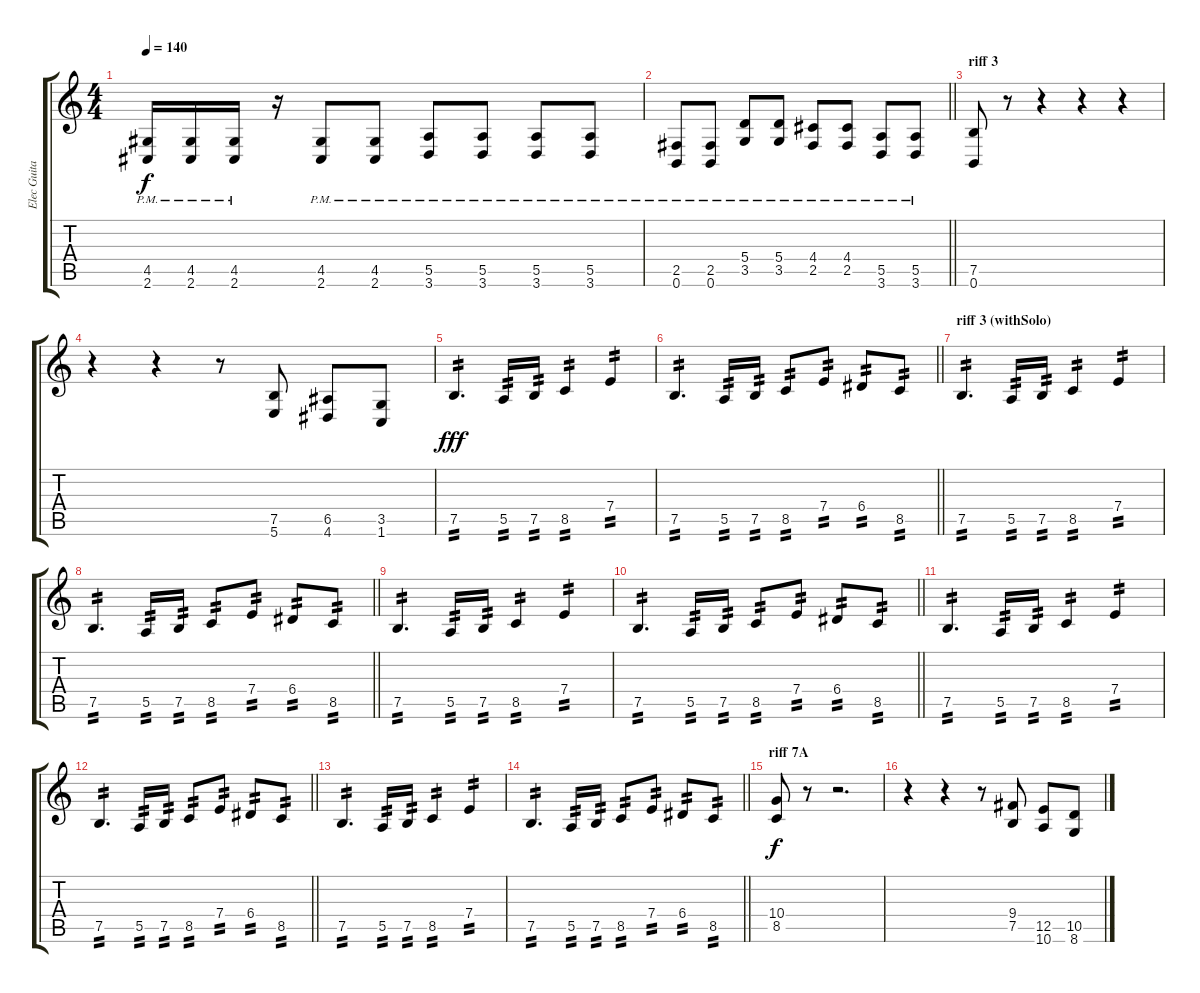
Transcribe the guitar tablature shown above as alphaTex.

\track ("Elec Guitar 2" "Elec Guita") {instrument distortionguitar}
\staff {score tabs}
\tuning (B3 Gb3 D3 A2 E2 B1) {hide}
\ts (4 4)
\tempo 140
\clef g2
\ks c
(4.5{pm} 2.6{pm}).16{dy f} (4.5{pm} 2.6{pm}).16 (4.5{pm} 2.6{pm}).16 r.16 (4.5{pm} 2.6{pm}).8 (4.5{pm} 2.6{pm}).8 (5.5{pm} 3.6{pm}).8 (5.5{pm} 3.6{pm}).8 (5.5{pm} 3.6{pm}).8 (5.5{pm} 3.6{pm}).8 |
\barLineRight lightlight
(2.5{pm} 0.6{pm}).8 (2.5{pm} 0.6{pm}).8 (5.4{pm} 3.5{pm}).8 (5.4{pm} 3.5{pm}).8 (4.4{pm} 2.5{pm}).8 (4.4{pm} 2.5{pm}).8 (5.5{pm} 3.6{pm}).8 (5.5{pm} 3.6{pm}).8 |
\section ("" "riff 3")
(7.5 0.6).8 r.8 r.4 r.4 r.4 |
r.4 r.4 r.8 (7.5 5.6).8 (6.5 4.6).8 (3.5 1.6).8 |
7.5.4{d tp 2 dy fff} 5.5.16{tp 2} 7.5.16{tp 2} 8.5.4{tp 2} 7.4.4{tp 2} |
\barLineRight lightlight
7.5.4{d tp 2} 5.5.16{tp 2} 7.5.16{tp 2} 8.5.8{tp 2} 7.4.8{tp 2} 6.4.8{tp 2} 8.5.8{tp 2} |
\section ("" "riff 3 (withSolo)")
7.5.4{d tp 2} 5.5.16{tp 2} 7.5.16{tp 2} 8.5.4{tp 2} 7.4.4{tp 2} |
\barLineRight lightlight
7.5.4{d tp 2} 5.5.16{tp 2} 7.5.16{tp 2} 8.5.8{tp 2} 7.4.8{tp 2} 6.4.8{tp 2} 8.5.8{tp 2} |
7.5.4{d tp 2} 5.5.16{tp 2} 7.5.16{tp 2} 8.5.4{tp 2} 7.4.4{tp 2} |
\barLineRight lightlight
7.5.4{d tp 2} 5.5.16{tp 2} 7.5.16{tp 2} 8.5.8{tp 2} 7.4.8{tp 2} 6.4.8{tp 2} 8.5.8{tp 2} |
7.5.4{d tp 2} 5.5.16{tp 2} 7.5.16{tp 2} 8.5.4{tp 2} 7.4.4{tp 2} |
\barLineRight lightlight
7.5.4{d tp 2} 5.5.16{tp 2} 7.5.16{tp 2} 8.5.8{tp 2} 7.4.8{tp 2} 6.4.8{tp 2} 8.5.8{tp 2} |
7.5.4{d tp 2} 5.5.16{tp 2} 7.5.16{tp 2} 8.5.4{tp 2} 7.4.4{tp 2} |
\barLineRight lightlight
7.5.4{d tp 2} 5.5.16{tp 2} 7.5.16{tp 2} 8.5.8{tp 2} 7.4.8{tp 2} 6.4.8{tp 2} 8.5.8{tp 2} |
\section ("" "riff 7A")
(10.4 8.5).8{dy f} r.8 r.2{d} |
r.4 r.4 r.8 (9.4 7.5).8 (12.5 10.6).8 (10.5 8.6).8
